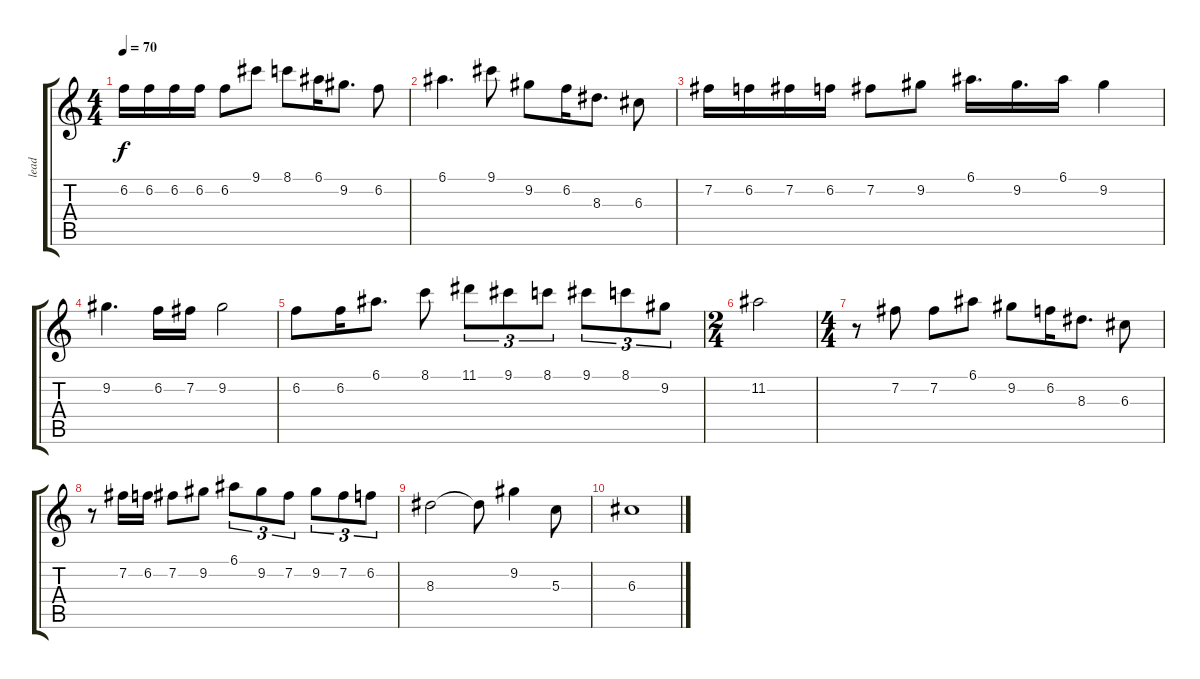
\track ("lead" "lead") {instrument acousticguitarsteel}
\staff {score tabs}
\tuning (E4 B3 G3 D3 A2 E2) {hide}
\ts (4 4)
\tempo 70
\clef g2
\ks c
6.2.16{dy f} 6.2.16 6.2.16 6.2.16 6.2.8 9.1.8 8.1.8 6.1.16 9.2.8{d} 6.2.8 |
6.1.4{d} 9.1.8 9.2.8 6.2.16 8.3.8{d} 6.3.8 |
7.2.16 6.2.16 7.2.16 6.2.16 7.2.8 9.2.8 6.1.16{d} 9.2.16{d} 6.1.16 9.2.4 |
9.2.4{d} 6.2.16 7.2.16 9.2.2 |
6.2.8 6.2.16 6.1.8{d} 8.1.8 11.1.8{tu (3 2)} 9.1.8{tu (3 2)} 8.1.8{tu (3 2)} 9.1.8{tu (3 2)} 8.1.8{tu (3 2)} 9.2.8{tu (3 2)} |
\ts (2 4)
11.2.2 |
\ts (4 4)
r.8 7.2.8 7.2.8 6.1.8 9.2.8 6.2.16 8.3.8{d} 6.3.8 |
r.8 7.2.16 6.2.16 7.2.8 9.2.8 6.1.8{tu (3 2)} 9.2.8{tu (3 2)} 7.2.8{tu (3 2)} 9.2.8{tu (3 2)} 7.2.8{tu (3 2)} 6.2.8{tu (3 2)} |
8.3.2 8.3{t}.8 9.2.4 5.3.8 |
6.3.1
